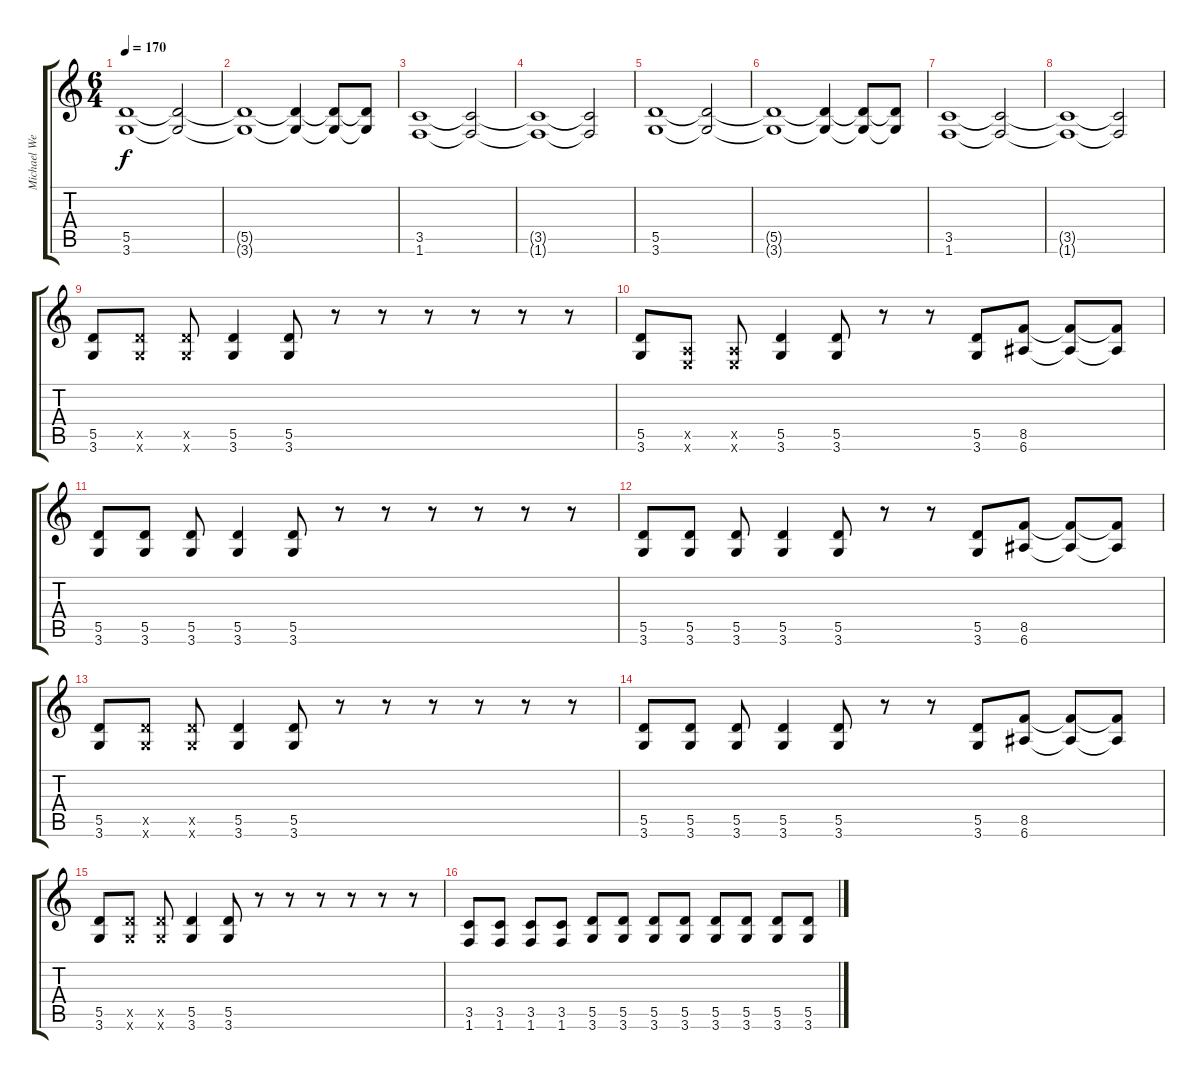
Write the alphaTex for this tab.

\track ("Michael Weikath" "Michael We") {instrument overdrivenguitar}
\staff {score tabs}
\tuning (E4 B3 G3 D3 A2 E2) {hide}
\ts (6 4)
\tempo 170
\clef g2
\ks c
(5.5 3.6).1{dy f} (5.5{t} 3.6{t}).2 |
(5.5{t} 3.6{t}).1 (5.5{t} 3.6{t}).4 (5.5{t} 3.6{t}).8 (5.5{t} 3.6{t}).8 |
(3.5 1.6).1 (3.5{t} 1.6{t}).2 |
(3.5{t} 1.6{t}).1 (3.5{t} 1.6{t}).2 |
(5.5 3.6).1 (5.5{t} 3.6{t}).2 |
(5.5{t} 3.6{t}).1 (5.5{t} 3.6{t}).4 (5.5{t} 3.6{t}).8 (5.5{t} 3.6{t}).8 |
(3.5 1.6).1 (3.5{t} 1.6{t}).2 |
(3.5{t} 1.6{t}).1 (3.5{t} 1.6{t}).2 |
(5.5 3.6).8 (5.5{x} 3.6{x}).8 (5.5{x} 3.6{x}).8 (5.5 3.6).4 (5.5 3.6).8 r.8 r.8 r.8 r.8 r.8 r.8 |
(5.5 3.6).8 (0.5{x} 0.6{x}).8 (0.5{x} 0.6{x}).8 (5.5 3.6).4 (5.5 3.6).8 r.8 r.8 (5.5 3.6).8 (8.5 6.6).8 (8.5{t} 6.6{t}).8 (8.5{t} 6.6{t}).8 |
(5.5 3.6).8 (5.5 3.6).8 (5.5 3.6).8 (5.5 3.6).4 (5.5 3.6).8 r.8 r.8 r.8 r.8 r.8 r.8 |
(5.5 3.6).8 (5.5 3.6).8 (5.5 3.6).8 (5.5 3.6).4 (5.5 3.6).8 r.8 r.8 (5.5 3.6).8 (8.5 6.6).8 (8.5{t} 6.6{t}).8 (8.5{t} 6.6{t}).8 |
(5.5 3.6).8 (5.5{x} 3.6{x}).8 (5.5{x} 3.6{x}).8 (5.5 3.6).4 (5.5 3.6).8 r.8 r.8 r.8 r.8 r.8 r.8 |
(5.5 3.6).8 (5.5 3.6).8 (5.5 3.6).8 (5.5 3.6).4 (5.5 3.6).8 r.8 r.8 (5.5 3.6).8 (8.5 6.6).8 (8.5{t} 6.6{t}).8 (8.5{t} 6.6{t}).8 |
(5.5 3.6).8 (5.5{x} 3.6{x}).8 (5.5{x} 3.6{x}).8 (5.5 3.6).4 (5.5 3.6).8 r.8 r.8 r.8 r.8 r.8 r.8 |
(3.5 1.6).8 (3.5 1.6).8 (3.5 1.6).8 (3.5 1.6).8 (5.5 3.6).8 (5.5 3.6).8 (5.5 3.6).8 (5.5 3.6).8 (5.5 3.6).8 (5.5 3.6).8 (5.5 3.6).8 (5.5 3.6).8
